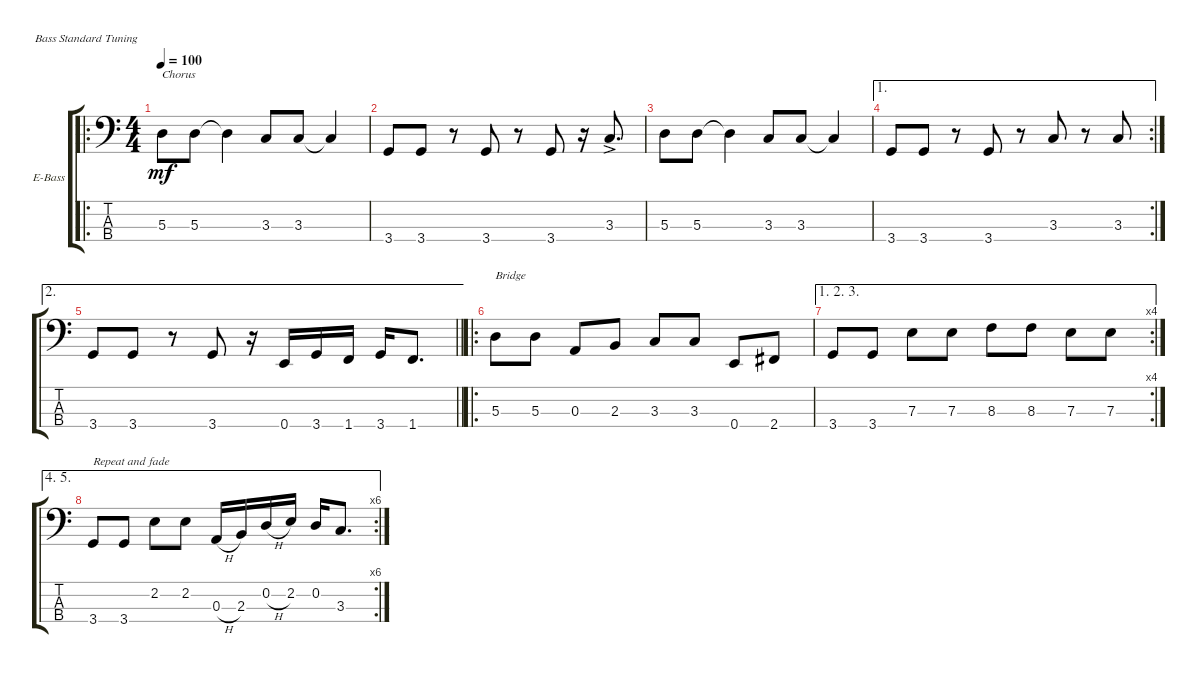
\defaultSystemsLayout 4
\bracketExtendMode groupsimilarinstruments
\firstSystemTrackNameOrientation horizontal
\otherSystemsTrackNameOrientation horizontal
\track ("Electric Bass" "E-Bass") {instrument electricbassfinger}
\staff {score tabs}
\tuning (G2 D2 A1 E1)
\ro
\ts (4 4)
\tempo 100
\clef f4
\ks c
5.3.8{txt "Chorus" dy mf} 5.3.8 5.3{t}.4 3.3.8 3.3.8 3.3{t}.4 |
3.4.8 3.4.8 r.8 3.4.8 r.8 3.4.8 r.16 3.3{ac}.8{d} |
5.3.8 5.3.8 5.3{t}.4 3.3.8 3.3.8 3.3{t}.4 |
\ae 1
\rc 2
3.4.8 3.4.8 r.8 3.4.8 r.8 3.3.8 r.8 3.3.8 |
\ae 2
\barLineRight lightlight
3.4.8 3.4.8 r.8 3.4.8 r.16 0.4.16 3.4.16 1.4.16 3.4.16 1.4.8{d} |
\ro
5.3.8{txt "Bridge"} 5.3.8 0.3.8 2.3.8 3.3.8 3.3.8 0.4.8 2.4.8 |
\ae (1 2 3)
\rc 4
3.4.8 3.4.8 7.3.8 7.3.8 8.3.8 8.3.8 7.3.8 7.3.8 |
\ae (4 5)
\rc 6
3.4.8{txt "Repeat and fade"} 3.4.8 2.2.8 2.2.8 0.3{h}.16 2.3.16 0.2{h}.16 2.2.16 0.2.16 3.3.8{d}
